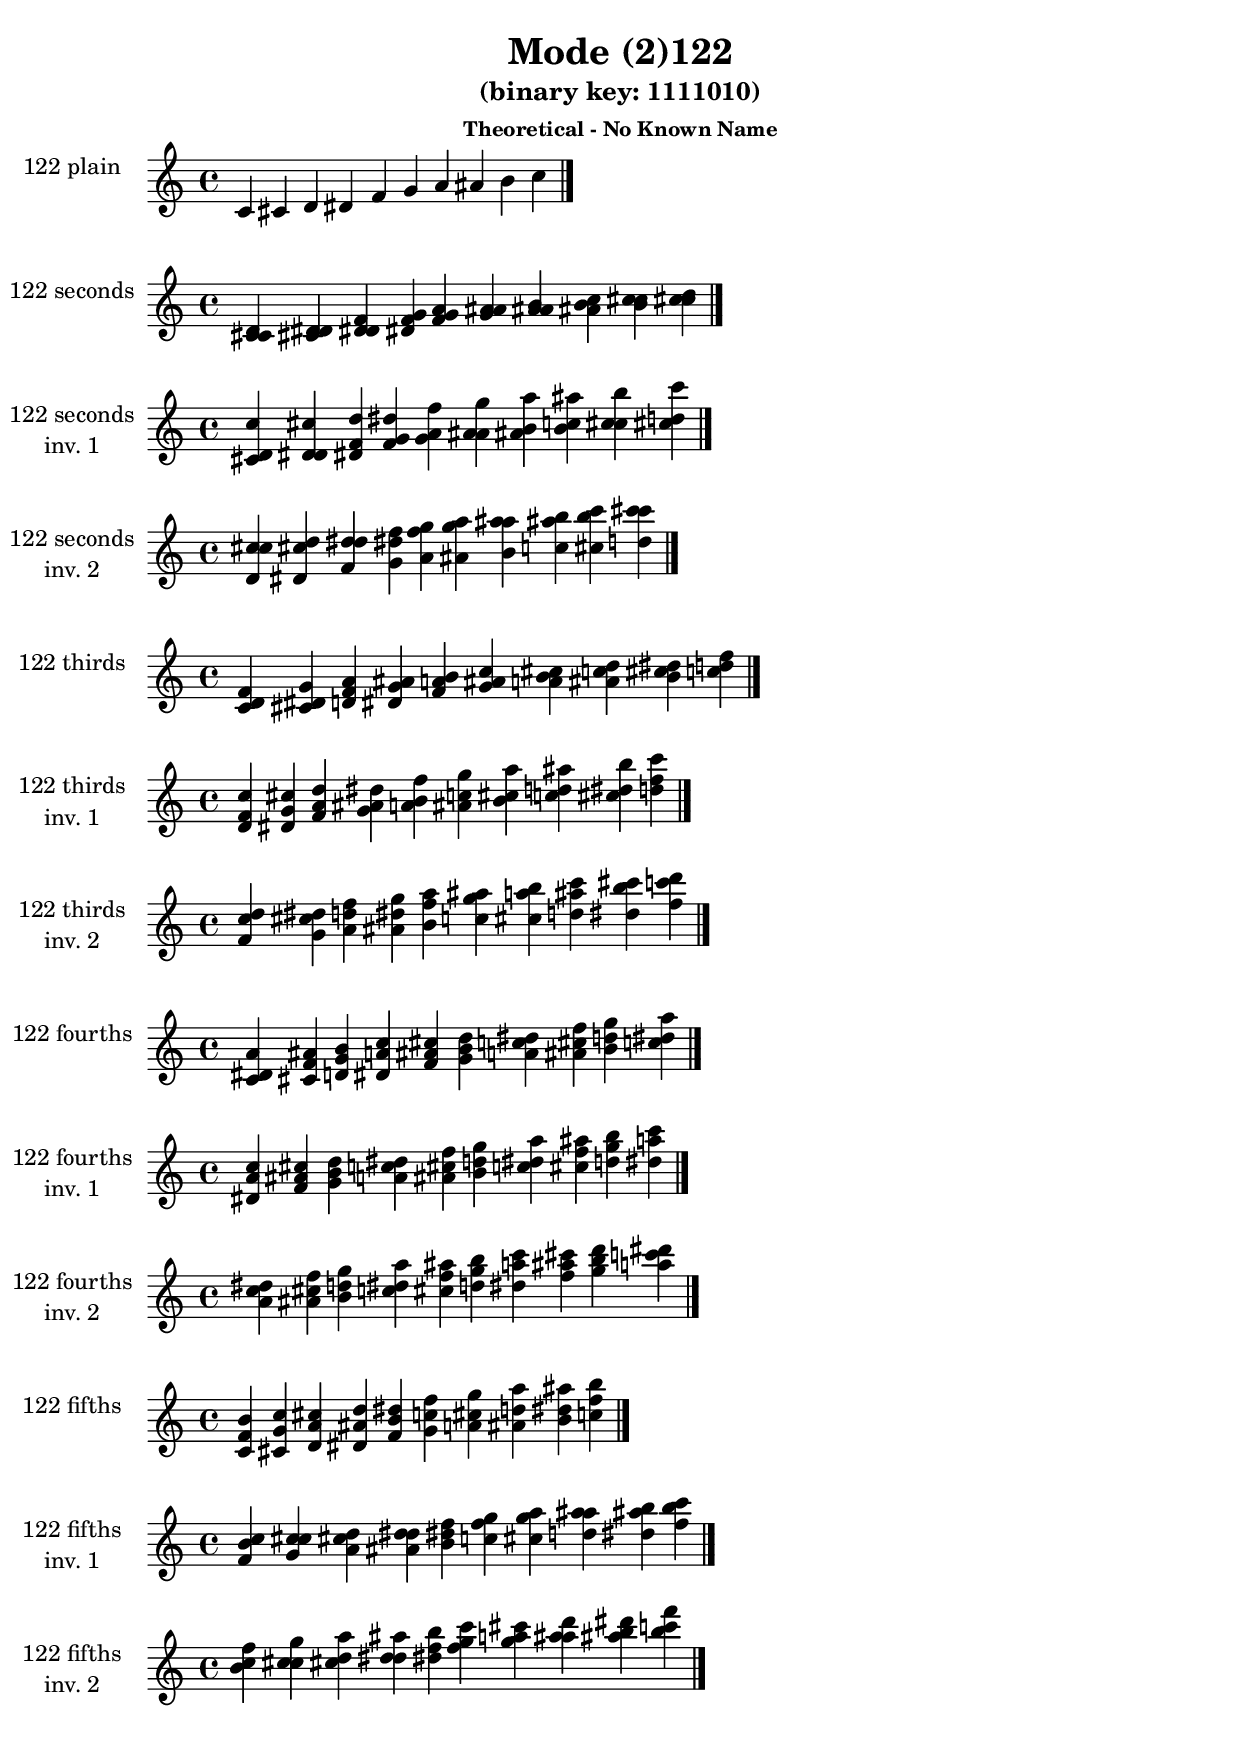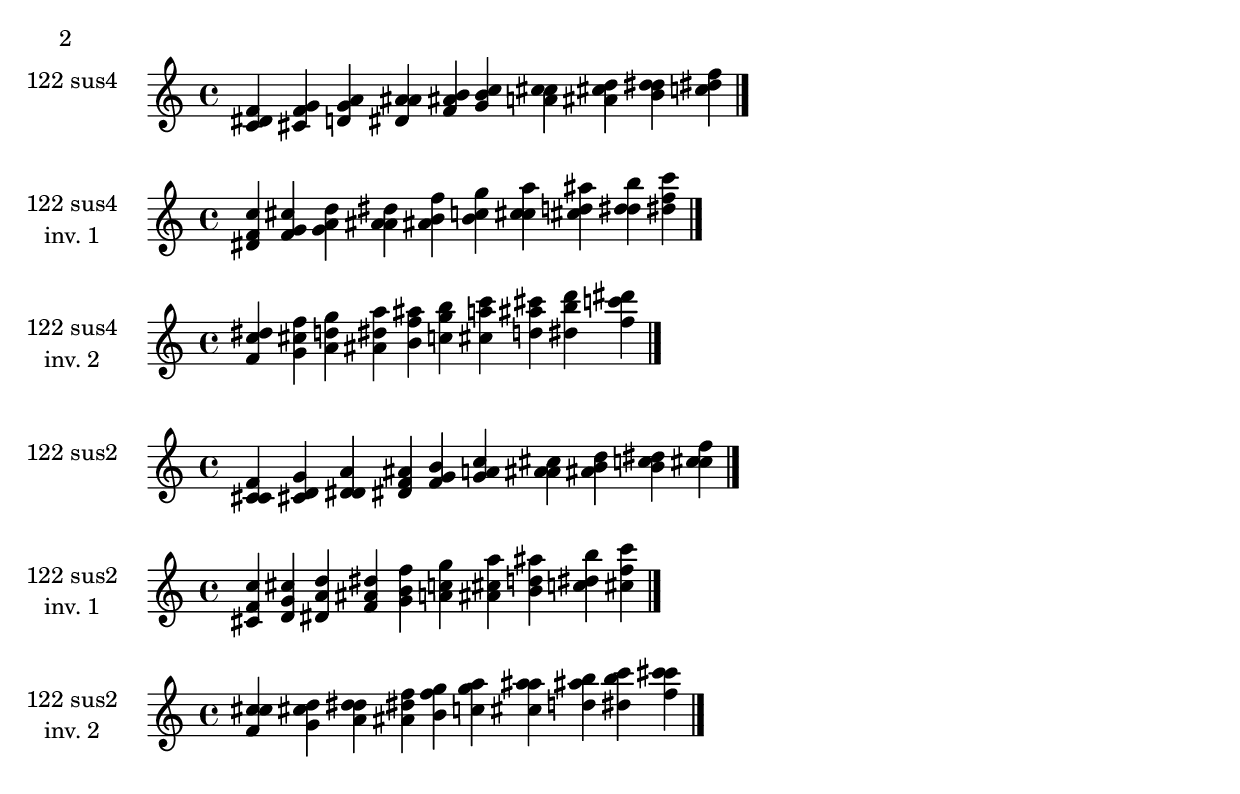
\version "2.19.0"

\header {
  title = "Mode (2)122"
  subtitle = "(binary key: 1111010)"
  subsubtitle =  \markup { \left-align \column {
      "Theoretical - No Known Name"
    }
  }
 %% Remove default LilyPond tagline
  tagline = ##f
}

\paper {
  #(set-paper-size "a4")
}

global = {
  \key c \major
  \time 4/4
  \tempo 4=100
}

\book {
  \score {
    \new Staff \with {
      instrumentName =  \markup { \column {
         \hcenter-in #14 \line { 122 plain }
         \hcenter-in #14 \line {  } } }
      midiInstrument = "oboe"
    } { \accidentalStyle "default"
        \cadenzaOn c' cis' d' dis' f' g' a' ais' b' c''  \cadenzaOff \bar "|." }
    \layout { }
  }
  \score {
    \new Staff \with {
      instrumentName =  \markup { \column {
         \hcenter-in #14 \line { 122 seconds }
         \hcenter-in #14 \line {  } } }
      midiInstrument = "oboe"
    } { \accidentalStyle "default"
        \cadenzaOn <c' cis' d'> <cis' d' dis'> <d' dis' f'> <dis' f' g'> <f' g' a'> <g' a' ais'> <a' ais' b'> <ais' b' c''> <b' c'' cis''> <c'' cis'' d''>  \cadenzaOff \bar "|." }
    \layout { }
  }
  \score {
    \new Staff \with {
      instrumentName =  \markup { \column {
         \hcenter-in #14 \line { 122 seconds }
         \hcenter-in #14 \line { inv. 1 } } }
      midiInstrument = "oboe"
    } { \accidentalStyle "default"
        \cadenzaOn <cis' d' c''> <d' dis' cis''> <dis' f' d''> <f' g' dis''> <g' a' f''> <a' ais' g''> <ais' b' a''> <b' c'' ais''> <c'' cis'' b''> <cis'' d'' c'''>  \cadenzaOff \bar "|." }
    \layout { }
  }
  \score {
    \new Staff \with {
      instrumentName =  \markup { \column {
         \hcenter-in #14 \line { 122 seconds }
         \hcenter-in #14 \line { inv. 2 } } }
      midiInstrument = "oboe"
    } { \accidentalStyle "default"
        \cadenzaOn <d' c'' cis''> <dis' cis'' d''> <f' d'' dis''> <g' dis'' f''> <a' f'' g''> <ais' g'' a''> <b' a'' ais''> <c'' ais'' b''> <cis'' b'' c'''> <d'' c''' cis'''>  \cadenzaOff \bar "|." }
    \layout { }
  }
  \score {
    \new Staff \with {
      instrumentName =  \markup { \column {
         \hcenter-in #14 \line { 122 thirds }
         \hcenter-in #14 \line {  } } }
      midiInstrument = "oboe"
    } { \accidentalStyle "default"
        \cadenzaOn <c' d' f'> <cis' dis' g'> <d' f' a'> <dis' g' ais'> <f' a' b'> <g' ais' c''> <a' b' cis''> <ais' c'' d''> <b' cis'' dis''> <c'' d'' f''>  \cadenzaOff \bar "|." }
    \layout { }
  }
  \score {
    \new Staff \with {
      instrumentName =  \markup { \column {
         \hcenter-in #14 \line { 122 thirds }
         \hcenter-in #14 \line { inv. 1 } } }
      midiInstrument = "oboe"
    } { \accidentalStyle "default"
        \cadenzaOn <d' f' c''> <dis' g' cis''> <f' a' d''> <g' ais' dis''> <a' b' f''> <ais' c'' g''> <b' cis'' a''> <c'' d'' ais''> <cis'' dis'' b''> <d'' f'' c'''>  \cadenzaOff \bar "|." }
    \layout { }
  }
  \score {
    \new Staff \with {
      instrumentName =  \markup { \column {
         \hcenter-in #14 \line { 122 thirds }
         \hcenter-in #14 \line { inv. 2 } } }
      midiInstrument = "oboe"
    } { \accidentalStyle "default"
        \cadenzaOn <f' c'' d''> <g' cis'' dis''> <a' d'' f''> <ais' dis'' g''> <b' f'' a''> <c'' g'' ais''> <cis'' a'' b''> <d'' ais'' c'''> <dis'' b'' cis'''> <f'' c''' d'''>  \cadenzaOff \bar "|." }
    \layout { }
  }
  \score {
    \new Staff \with {
      instrumentName =  \markup { \column {
         \hcenter-in #14 \line { 122 fourths }
         \hcenter-in #14 \line {  } } }
      midiInstrument = "oboe"
    } { \accidentalStyle "default"
        \cadenzaOn <c' dis' a'> <cis' f' ais'> <d' g' b'> <dis' a' c''> <f' ais' cis''> <g' b' d''> <a' c'' dis''> <ais' cis'' f''> <b' d'' g''> <c'' dis'' a''>  \cadenzaOff \bar "|." }
    \layout { }
  }
  \score {
    \new Staff \with {
      instrumentName =  \markup { \column {
         \hcenter-in #14 \line { 122 fourths }
         \hcenter-in #14 \line { inv. 1 } } }
      midiInstrument = "oboe"
    } { \accidentalStyle "default"
        \cadenzaOn <dis' a' c''> <f' ais' cis''> <g' b' d''> <a' c'' dis''> <ais' cis'' f''> <b' d'' g''> <c'' dis'' a''> <cis'' f'' ais''> <d'' g'' b''> <dis'' a'' c'''>  \cadenzaOff \bar "|." }
    \layout { }
  }
  \score {
    \new Staff \with {
      instrumentName =  \markup { \column {
         \hcenter-in #14 \line { 122 fourths }
         \hcenter-in #14 \line { inv. 2 } } }
      midiInstrument = "oboe"
    } { \accidentalStyle "default"
        \cadenzaOn <a' c'' dis''> <ais' cis'' f''> <b' d'' g''> <c'' dis'' a''> <cis'' f'' ais''> <d'' g'' b''> <dis'' a'' c'''> <f'' ais'' cis'''> <g'' b'' d'''> <a'' c''' dis'''>  \cadenzaOff \bar "|." }
    \layout { }
  }
  \score {
    \new Staff \with {
      instrumentName =  \markup { \column {
         \hcenter-in #14 \line { 122 fifths }
         \hcenter-in #14 \line {  } } }
      midiInstrument = "oboe"
    } { \accidentalStyle "default"
        \cadenzaOn <c' f' b'> <cis' g' c''> <d' a' cis''> <dis' ais' d''> <f' b' dis''> <g' c'' f''> <a' cis'' g''> <ais' d'' a''> <b' dis'' ais''> <c'' f'' b''>  \cadenzaOff \bar "|." }
    \layout { }
  }
  \score {
    \new Staff \with {
      instrumentName =  \markup { \column {
         \hcenter-in #14 \line { 122 fifths }
         \hcenter-in #14 \line { inv. 1 } } }
      midiInstrument = "oboe"
    } { \accidentalStyle "default"
        \cadenzaOn <f' b' c''> <g' c'' cis''> <a' cis'' d''> <ais' d'' dis''> <b' dis'' f''> <c'' f'' g''> <cis'' g'' a''> <d'' a'' ais''> <dis'' ais'' b''> <f'' b'' c'''>  \cadenzaOff \bar "|." }
    \layout { }
  }
  \score {
    \new Staff \with {
      instrumentName =  \markup { \column {
         \hcenter-in #14 \line { 122 fifths }
         \hcenter-in #14 \line { inv. 2 } } }
      midiInstrument = "oboe"
    } { \accidentalStyle "default"
        \cadenzaOn <b' c'' f''> <c'' cis'' g''> <cis'' d'' a''> <d'' dis'' ais''> <dis'' f'' b''> <f'' g'' c'''> <g'' a'' cis'''> <a'' ais'' d'''> <ais'' b'' dis'''> <b'' c''' f'''>  \cadenzaOff \bar "|." }
    \layout { }
  }
  \score {
    \new Staff \with {
      instrumentName =  \markup { \column {
         \hcenter-in #14 \line { 122 sus4 }
         \hcenter-in #14 \line {  } } }
      midiInstrument = "oboe"
    } { \accidentalStyle "default"
        \cadenzaOn <c' dis' f'> <cis' f' g'> <d' g' a'> <dis' a' ais'> <f' ais' b'> <g' b' c''> <a' c'' cis''> <ais' cis'' d''> <b' d'' dis''> <c'' dis'' f''>  \cadenzaOff \bar "|." }
    \layout { }
  }
  \score {
    \new Staff \with {
      instrumentName =  \markup { \column {
         \hcenter-in #14 \line { 122 sus4 }
         \hcenter-in #14 \line { inv. 1 } } }
      midiInstrument = "oboe"
    } { \accidentalStyle "default"
        \cadenzaOn <dis' f' c''> <f' g' cis''> <g' a' d''> <a' ais' dis''> <ais' b' f''> <b' c'' g''> <c'' cis'' a''> <cis'' d'' ais''> <d'' dis'' b''> <dis'' f'' c'''>  \cadenzaOff \bar "|." }
    \layout { }
  }
  \score {
    \new Staff \with {
      instrumentName =  \markup { \column {
         \hcenter-in #14 \line { 122 sus4 }
         \hcenter-in #14 \line { inv. 2 } } }
      midiInstrument = "oboe"
    } { \accidentalStyle "default"
        \cadenzaOn <f' c'' dis''> <g' cis'' f''> <a' d'' g''> <ais' dis'' a''> <b' f'' ais''> <c'' g'' b''> <cis'' a'' c'''> <d'' ais'' cis'''> <dis'' b'' d'''> <f'' c''' dis'''>  \cadenzaOff \bar "|." }
    \layout { }
  }
  \score {
    \new Staff \with {
      instrumentName =  \markup { \column {
         \hcenter-in #14 \line { 122 sus2 }
         \hcenter-in #14 \line {  } } }
      midiInstrument = "oboe"
    } { \accidentalStyle "default"
        \cadenzaOn <c' cis' f'> <cis' d' g'> <d' dis' a'> <dis' f' ais'> <f' g' b'> <g' a' c''> <a' ais' cis''> <ais' b' d''> <b' c'' dis''> <c'' cis'' f''>  \cadenzaOff \bar "|." }
    \layout { }
  }
  \score {
    \new Staff \with {
      instrumentName =  \markup { \column {
         \hcenter-in #14 \line { 122 sus2 }
         \hcenter-in #14 \line { inv. 1 } } }
      midiInstrument = "oboe"
    } { \accidentalStyle "default"
        \cadenzaOn <cis' f' c''> <d' g' cis''> <dis' a' d''> <f' ais' dis''> <g' b' f''> <a' c'' g''> <ais' cis'' a''> <b' d'' ais''> <c'' dis'' b''> <cis'' f'' c'''>  \cadenzaOff \bar "|." }
    \layout { }
  }
  \score {
    \new Staff \with {
      instrumentName =  \markup { \column {
         \hcenter-in #14 \line { 122 sus2 }
         \hcenter-in #14 \line { inv. 2 } } }
      midiInstrument = "oboe"
    } { \accidentalStyle "default"
        \cadenzaOn <f' c'' cis''> <g' cis'' d''> <a' d'' dis''> <ais' dis'' f''> <b' f'' g''> <c'' g'' a''> <cis'' a'' ais''> <d'' ais'' b''> <dis'' b'' c'''> <f'' c''' cis'''>  \cadenzaOff \bar "|." }
    \layout { }
  }
}

\book {
  \bookOutputSuffix "plain_"
  \score {
    \new Staff \with {
      instrumentName =  \markup { \column {
         \hcenter-in #14 \line { 122 plain }
         \hcenter-in #14 \line {  } } }
      midiInstrument = "oboe"
    } { \accidentalStyle "default"
        \cadenzaOn c' cis' d' dis' f' g' a' ais' b' c''  \cadenzaOff \bar "|." }
    \midi { }
  }
}
\book {
  \bookOutputSuffix "seconds_"
  \score {
    \new Staff \with {
      instrumentName =  \markup { \column {
         \hcenter-in #14 \line { 122 seconds }
         \hcenter-in #14 \line {  } } }
      midiInstrument = "oboe"
    } { \accidentalStyle "default"
        \cadenzaOn <c' cis' d'> <cis' d' dis'> <d' dis' f'> <dis' f' g'> <f' g' a'> <g' a' ais'> <a' ais' b'> <ais' b' c''> <b' c'' cis''> <c'' cis'' d''>  \cadenzaOff \bar "|." }
    \midi { }
  }
}
\book {
  \bookOutputSuffix "seconds_inv. 1"
  \score {
    \new Staff \with {
      instrumentName =  \markup { \column {
         \hcenter-in #14 \line { 122 seconds }
         \hcenter-in #14 \line { inv. 1 } } }
      midiInstrument = "oboe"
    } { \accidentalStyle "default"
        \cadenzaOn <cis' d' c''> <d' dis' cis''> <dis' f' d''> <f' g' dis''> <g' a' f''> <a' ais' g''> <ais' b' a''> <b' c'' ais''> <c'' cis'' b''> <cis'' d'' c'''>  \cadenzaOff \bar "|." }
    \midi { }
  }
}
\book {
  \bookOutputSuffix "seconds_inv. 2"
  \score {
    \new Staff \with {
      instrumentName =  \markup { \column {
         \hcenter-in #14 \line { 122 seconds }
         \hcenter-in #14 \line { inv. 2 } } }
      midiInstrument = "oboe"
    } { \accidentalStyle "default"
        \cadenzaOn <d' c'' cis''> <dis' cis'' d''> <f' d'' dis''> <g' dis'' f''> <a' f'' g''> <ais' g'' a''> <b' a'' ais''> <c'' ais'' b''> <cis'' b'' c'''> <d'' c''' cis'''>  \cadenzaOff \bar "|." }
    \midi { }
  }
}
\book {
  \bookOutputSuffix "thirds_"
  \score {
    \new Staff \with {
      instrumentName =  \markup { \column {
         \hcenter-in #14 \line { 122 thirds }
         \hcenter-in #14 \line {  } } }
      midiInstrument = "oboe"
    } { \accidentalStyle "default"
        \cadenzaOn <c' d' f'> <cis' dis' g'> <d' f' a'> <dis' g' ais'> <f' a' b'> <g' ais' c''> <a' b' cis''> <ais' c'' d''> <b' cis'' dis''> <c'' d'' f''>  \cadenzaOff \bar "|." }
    \midi { }
  }
}
\book {
  \bookOutputSuffix "thirds_inv. 1"
  \score {
    \new Staff \with {
      instrumentName =  \markup { \column {
         \hcenter-in #14 \line { 122 thirds }
         \hcenter-in #14 \line { inv. 1 } } }
      midiInstrument = "oboe"
    } { \accidentalStyle "default"
        \cadenzaOn <d' f' c''> <dis' g' cis''> <f' a' d''> <g' ais' dis''> <a' b' f''> <ais' c'' g''> <b' cis'' a''> <c'' d'' ais''> <cis'' dis'' b''> <d'' f'' c'''>  \cadenzaOff \bar "|." }
    \midi { }
  }
}
\book {
  \bookOutputSuffix "thirds_inv. 2"
  \score {
    \new Staff \with {
      instrumentName =  \markup { \column {
         \hcenter-in #14 \line { 122 thirds }
         \hcenter-in #14 \line { inv. 2 } } }
      midiInstrument = "oboe"
    } { \accidentalStyle "default"
        \cadenzaOn <f' c'' d''> <g' cis'' dis''> <a' d'' f''> <ais' dis'' g''> <b' f'' a''> <c'' g'' ais''> <cis'' a'' b''> <d'' ais'' c'''> <dis'' b'' cis'''> <f'' c''' d'''>  \cadenzaOff \bar "|." }
    \midi { }
  }
}
\book {
  \bookOutputSuffix "fourths_"
  \score {
    \new Staff \with {
      instrumentName =  \markup { \column {
         \hcenter-in #14 \line { 122 fourths }
         \hcenter-in #14 \line {  } } }
      midiInstrument = "oboe"
    } { \accidentalStyle "default"
        \cadenzaOn <c' dis' a'> <cis' f' ais'> <d' g' b'> <dis' a' c''> <f' ais' cis''> <g' b' d''> <a' c'' dis''> <ais' cis'' f''> <b' d'' g''> <c'' dis'' a''>  \cadenzaOff \bar "|." }
    \midi { }
  }
}
\book {
  \bookOutputSuffix "fourths_inv. 1"
  \score {
    \new Staff \with {
      instrumentName =  \markup { \column {
         \hcenter-in #14 \line { 122 fourths }
         \hcenter-in #14 \line { inv. 1 } } }
      midiInstrument = "oboe"
    } { \accidentalStyle "default"
        \cadenzaOn <dis' a' c''> <f' ais' cis''> <g' b' d''> <a' c'' dis''> <ais' cis'' f''> <b' d'' g''> <c'' dis'' a''> <cis'' f'' ais''> <d'' g'' b''> <dis'' a'' c'''>  \cadenzaOff \bar "|." }
    \midi { }
  }
}
\book {
  \bookOutputSuffix "fourths_inv. 2"
  \score {
    \new Staff \with {
      instrumentName =  \markup { \column {
         \hcenter-in #14 \line { 122 fourths }
         \hcenter-in #14 \line { inv. 2 } } }
      midiInstrument = "oboe"
    } { \accidentalStyle "default"
        \cadenzaOn <a' c'' dis''> <ais' cis'' f''> <b' d'' g''> <c'' dis'' a''> <cis'' f'' ais''> <d'' g'' b''> <dis'' a'' c'''> <f'' ais'' cis'''> <g'' b'' d'''> <a'' c''' dis'''>  \cadenzaOff \bar "|." }
    \midi { }
  }
}
\book {
  \bookOutputSuffix "fifths_"
  \score {
    \new Staff \with {
      instrumentName =  \markup { \column {
         \hcenter-in #14 \line { 122 fifths }
         \hcenter-in #14 \line {  } } }
      midiInstrument = "oboe"
    } { \accidentalStyle "default"
        \cadenzaOn <c' f' b'> <cis' g' c''> <d' a' cis''> <dis' ais' d''> <f' b' dis''> <g' c'' f''> <a' cis'' g''> <ais' d'' a''> <b' dis'' ais''> <c'' f'' b''>  \cadenzaOff \bar "|." }
    \midi { }
  }
}
\book {
  \bookOutputSuffix "fifths_inv. 1"
  \score {
    \new Staff \with {
      instrumentName =  \markup { \column {
         \hcenter-in #14 \line { 122 fifths }
         \hcenter-in #14 \line { inv. 1 } } }
      midiInstrument = "oboe"
    } { \accidentalStyle "default"
        \cadenzaOn <f' b' c''> <g' c'' cis''> <a' cis'' d''> <ais' d'' dis''> <b' dis'' f''> <c'' f'' g''> <cis'' g'' a''> <d'' a'' ais''> <dis'' ais'' b''> <f'' b'' c'''>  \cadenzaOff \bar "|." }
    \midi { }
  }
}
\book {
  \bookOutputSuffix "fifths_inv. 2"
  \score {
    \new Staff \with {
      instrumentName =  \markup { \column {
         \hcenter-in #14 \line { 122 fifths }
         \hcenter-in #14 \line { inv. 2 } } }
      midiInstrument = "oboe"
    } { \accidentalStyle "default"
        \cadenzaOn <b' c'' f''> <c'' cis'' g''> <cis'' d'' a''> <d'' dis'' ais''> <dis'' f'' b''> <f'' g'' c'''> <g'' a'' cis'''> <a'' ais'' d'''> <ais'' b'' dis'''> <b'' c''' f'''>  \cadenzaOff \bar "|." }
    \midi { }
  }
}
\book {
  \bookOutputSuffix "sus4_"
  \score {
    \new Staff \with {
      instrumentName =  \markup { \column {
         \hcenter-in #14 \line { 122 sus4 }
         \hcenter-in #14 \line {  } } }
      midiInstrument = "oboe"
    } { \accidentalStyle "default"
        \cadenzaOn <c' dis' f'> <cis' f' g'> <d' g' a'> <dis' a' ais'> <f' ais' b'> <g' b' c''> <a' c'' cis''> <ais' cis'' d''> <b' d'' dis''> <c'' dis'' f''>  \cadenzaOff \bar "|." }
    \midi { }
  }
}
\book {
  \bookOutputSuffix "sus4_inv. 1"
  \score {
    \new Staff \with {
      instrumentName =  \markup { \column {
         \hcenter-in #14 \line { 122 sus4 }
         \hcenter-in #14 \line { inv. 1 } } }
      midiInstrument = "oboe"
    } { \accidentalStyle "default"
        \cadenzaOn <dis' f' c''> <f' g' cis''> <g' a' d''> <a' ais' dis''> <ais' b' f''> <b' c'' g''> <c'' cis'' a''> <cis'' d'' ais''> <d'' dis'' b''> <dis'' f'' c'''>  \cadenzaOff \bar "|." }
    \midi { }
  }
}
\book {
  \bookOutputSuffix "sus4_inv. 2"
  \score {
    \new Staff \with {
      instrumentName =  \markup { \column {
         \hcenter-in #14 \line { 122 sus4 }
         \hcenter-in #14 \line { inv. 2 } } }
      midiInstrument = "oboe"
    } { \accidentalStyle "default"
        \cadenzaOn <f' c'' dis''> <g' cis'' f''> <a' d'' g''> <ais' dis'' a''> <b' f'' ais''> <c'' g'' b''> <cis'' a'' c'''> <d'' ais'' cis'''> <dis'' b'' d'''> <f'' c''' dis'''>  \cadenzaOff \bar "|." }
    \midi { }
  }
}
\book {
  \bookOutputSuffix "sus2_"
  \score {
    \new Staff \with {
      instrumentName =  \markup { \column {
         \hcenter-in #14 \line { 122 sus2 }
         \hcenter-in #14 \line {  } } }
      midiInstrument = "oboe"
    } { \accidentalStyle "default"
        \cadenzaOn <c' cis' f'> <cis' d' g'> <d' dis' a'> <dis' f' ais'> <f' g' b'> <g' a' c''> <a' ais' cis''> <ais' b' d''> <b' c'' dis''> <c'' cis'' f''>  \cadenzaOff \bar "|." }
    \midi { }
  }
}
\book {
  \bookOutputSuffix "sus2_inv. 1"
  \score {
    \new Staff \with {
      instrumentName =  \markup { \column {
         \hcenter-in #14 \line { 122 sus2 }
         \hcenter-in #14 \line { inv. 1 } } }
      midiInstrument = "oboe"
    } { \accidentalStyle "default"
        \cadenzaOn <cis' f' c''> <d' g' cis''> <dis' a' d''> <f' ais' dis''> <g' b' f''> <a' c'' g''> <ais' cis'' a''> <b' d'' ais''> <c'' dis'' b''> <cis'' f'' c'''>  \cadenzaOff \bar "|." }
    \midi { }
  }
}
\book {
  \bookOutputSuffix "sus2_inv. 2"
  \score {
    \new Staff \with {
      instrumentName =  \markup { \column {
         \hcenter-in #14 \line { 122 sus2 }
         \hcenter-in #14 \line { inv. 2 } } }
      midiInstrument = "oboe"
    } { \accidentalStyle "default"
        \cadenzaOn <f' c'' cis''> <g' cis'' d''> <a' d'' dis''> <ais' dis'' f''> <b' f'' g''> <c'' g'' a''> <cis'' a'' ais''> <d'' ais'' b''> <dis'' b'' c'''> <f'' c''' cis'''>  \cadenzaOff \bar "|." }
    \midi { }
  }
}
